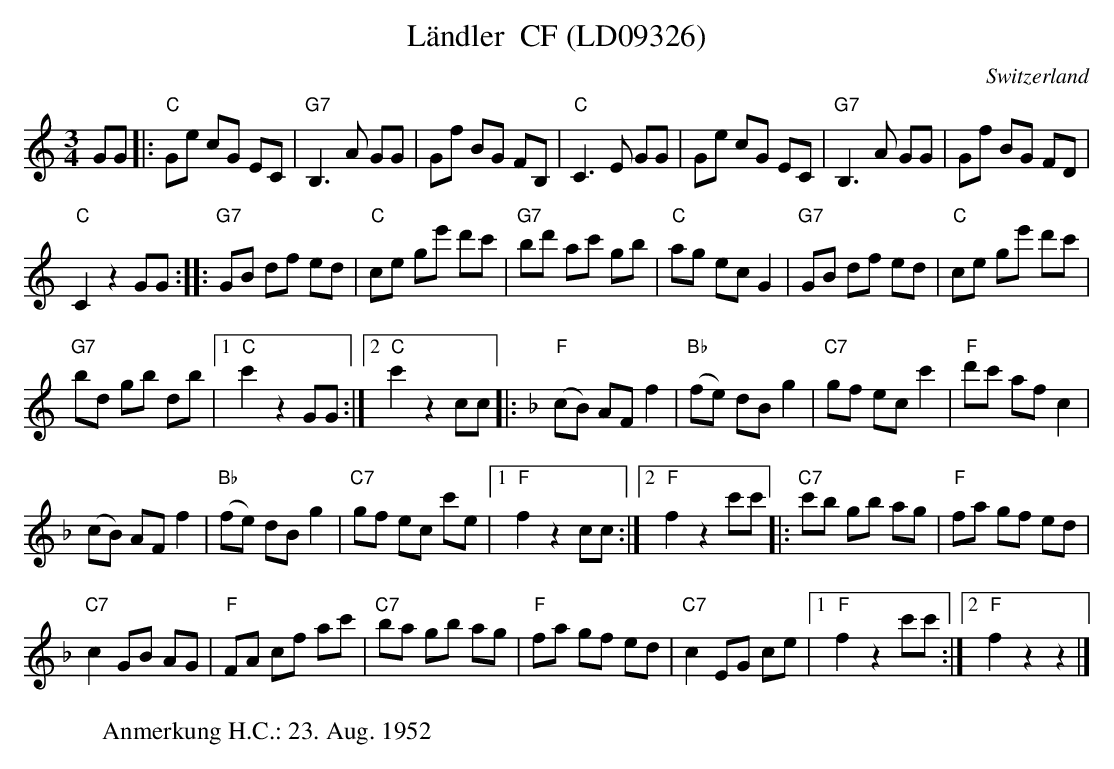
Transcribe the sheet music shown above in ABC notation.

X:1
T:L\"andler  CF (LD09326)
M:3/4
L:1/8
O:Switzerland
K:C major
GG |: "C"Ge cG EC | "G7"B,3A GG | Gf BG FB, | "C"C3E GG | Ge cG EC | "G7"B,3A GG | Gf BG FD |
"C"C2z2GG :: "G7"GB df ed | "C"ce ge' d'c' | "G7"bd' ac' gb | "C"ag ecG2 | "G7"GB df ed | "C"ce ge' d'c' |
"G7"bd gb db |1 "C"c'2z2GG :|2 "C"c'2z2cc |: [K:F] ("F"cB) AFf2 | ("Bb"fe) dBg2 | "C7"gf ecc'2 | "F"d'c' afc2 |
(cB) AFf2 | ("Bb"fe) dBg2 | "C7"gf ec c'e |1 "F"f2z2cc :|2 "F"f2z2c'c' |: "C7"c'b gb ag | "F"fa gf ed  |
"C7"c2 GB AG | "F"FA cf ac' | "C7"ba gb ag | "F"fa gf ed | "C7"c2 EG ce |1 "F"f2z2c'c' :|2 "F"f2z2z2 |]
W:Anmerkung H.C.: 23. Aug. 1952
